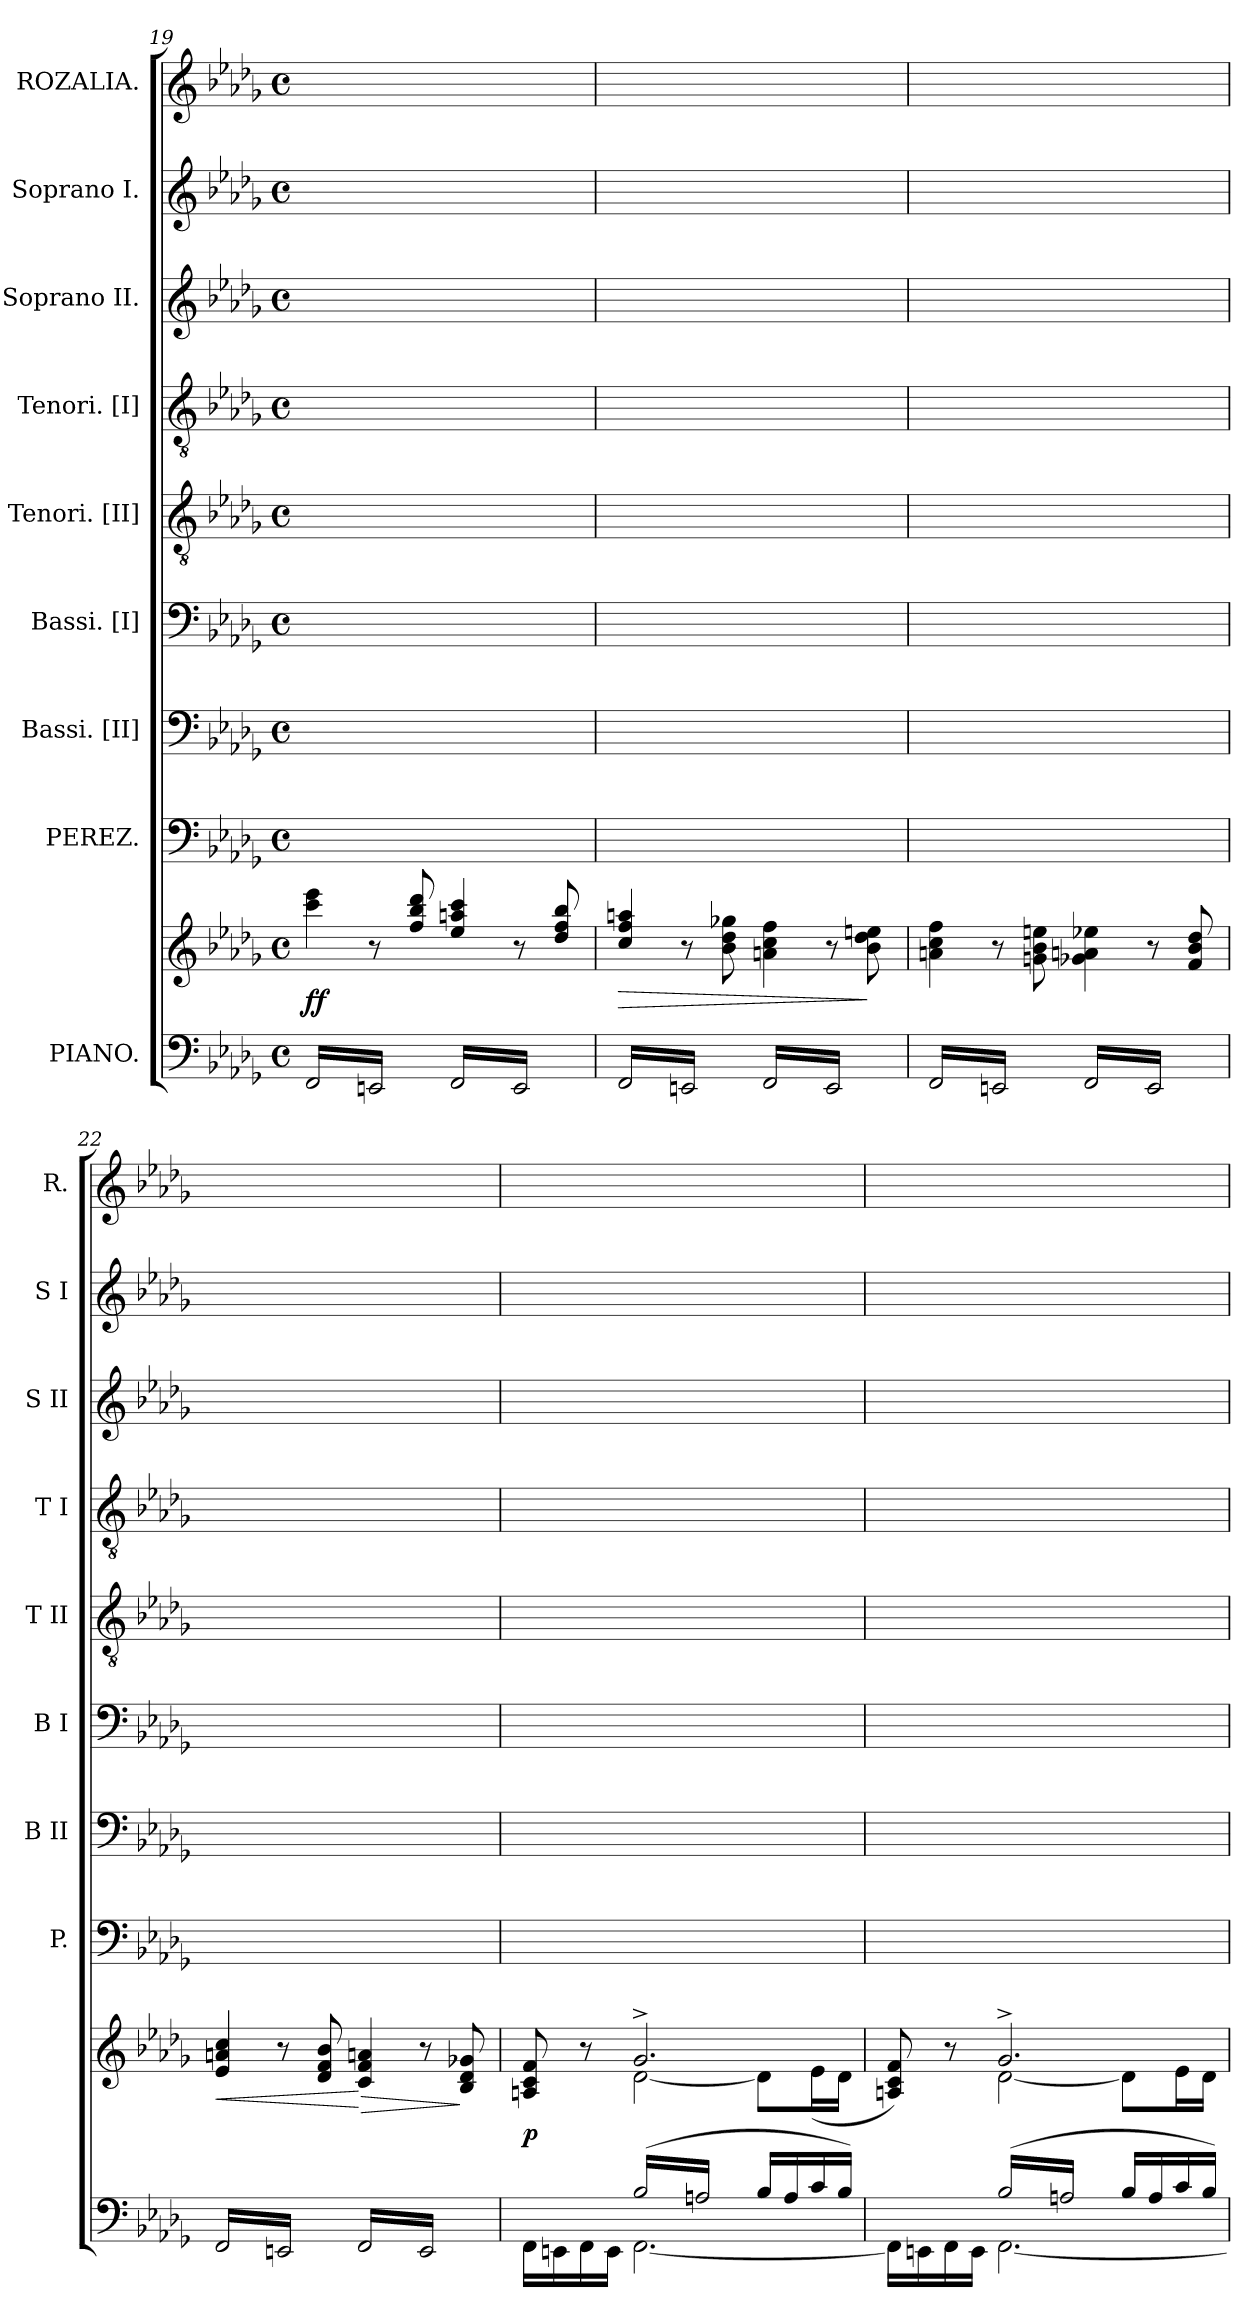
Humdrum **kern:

**kern	**kern	**dynam	**kern	**kern	**kern	**kern	**kern	**kern	**kern	**kern
*part9	*part9	*part9	*part8	*part7	*part6	*part5	*part4	*part3	*part2	*part1
*staff10	*staff9	*staff9/10	*staff8	*staff7	*staff6	*staff5	*staff4	*staff3	*staff2	*staff1
*I"PIANO.	*	*	*I"PEREZ.	*I"Bassi. [II]	*I"Bassi. [I]	*I"Tenori. [II]	*I"Tenori. [I]	*I"Soprano II.	*I"Soprano I.	*I"ROZALIA.
*	*	*	*I'P.	*I'B II	*I'B I	*I'T II	*I'T I	*I'S II	*I'S I	*I'R.
*clefF4	*clefG2	*	*clefF4	*clefF4	*clefF4	*clefGv2	*clefGv2	*clefG2	*clefG2	*clefG2
*k[b-e-a-d-g-]	*k[b-e-a-d-g-]	*	*k[b-e-a-d-g-]	*k[b-e-a-d-g-]	*k[b-e-a-d-g-]	*k[b-e-a-d-g-]	*k[b-e-a-d-g-]	*k[b-e-a-d-g-]	*k[b-e-a-d-g-]	*k[b-e-a-d-g-]
*b-:	*b-:	*	*b-:	*b-:	*b-:	*b-:	*b-:	*b-:	*b-:	*b-:
*M4/4	*M4/4	*	*M4/4	*M4/4	*M4/4	*M4/4	*M4/4	*M4/4	*M4/4	*M4/4
*met(c)	*met(c)	*	*met(c)	*met(c)	*met(c)	*met(c)	*met(c)	*met(c)	*met(c)	*met(c)
=19	=19	=19	=19	=19	=19	=19	=19	=19	=19	=19
*tremolo	*	*	*	*	*	*	*	*	*	*
(<16FF/LL	4ccc\ 4eee-\	ff	1ryy	1ryy	1ryy	1ryy	1ryy	1ryy	1ryy	1ryy
16EEn/	.	.	.	.	.	.	.	.	.	.
16FF/	.	.	.	.	.	.	.	.	.	.
16EEn/	.	.	.	.	.	.	.	.	.	.
16FF/	8r	.	.	.	.	.	.	.	.	.
16EEn/	.	.	.	.	.	.	.	.	.	.
16FF/	8ff/ 8bb-/ 8ddd-/	.	.	.	.	.	.	.	.	.
16EEn/JJ	.	.	.	.	.	.	.	.	.	.
16FF/LL	4ee-/ 4aan/ 4ccc/	.	.	.	.	.	.	.	.	.
16EE/)	.	.	.	.	.	.	.	.	.	.
16FF/	.	.	.	.	.	.	.	.	.	.
16EE/)	.	.	.	.	.	.	.	.	.	.
16FF/	8r	.	.	.	.	.	.	.	.	.
16EE/)	.	.	.	.	.	.	.	.	.	.
16FF/	8dd-/ 8ff/ 8bb-/	.	.	.	.	.	.	.	.	.
16EE/)JJ	.	.	.	.	.	.	.	.	.	.
=20	=20	=20	=20	=20	=20	=20	=20	=20	=20	=20
!	!	!LO:HP:b	!	!	!	!	!	!	!	!
(<16FF/LL	4cc/ 4ff/ 4aan/	>	1ryy	1ryy	1ryy	1ryy	1ryy	1ryy	1ryy	1ryy
16EEn/	.	.	.	.	.	.	.	.	.	.
16FF/	.	.	.	.	.	.	.	.	.	.
16EEn/	.	.	.	.	.	.	.	.	.	.
16FF/	8r	.	.	.	.	.	.	.	.	.
16EEn/	.	.	.	.	.	.	.	.	.	.
16FF/	8b-\ 8dd-\ 8gg-X\	.	.	.	.	.	.	.	.	.
16EEn/JJ	.	.	.	.	.	.	.	.	.	.
16FF/LL	4an\ 4cc\ 4ff\	.	.	.	.	.	.	.	.	.
16EE/)	.	.	.	.	.	.	.	.	.	.
16FF/	.	.	.	.	.	.	.	.	.	.
16EE/)	.	.	.	.	.	.	.	.	.	.
16FF/	8r	.	.	.	.	.	.	.	.	.
16EE/)	.	.	.	.	.	.	.	.	.	.
16FF/	8b-\ 8dd-\ 8een\	]	.	.	.	.	.	.	.	.
16EE/)JJ	.	.	.	.	.	.	.	.	.	.
=21	=21	=21	=21	=21	=21	=21	=21	=21	=21	=21
(<16FF/LL	4an\ 4cc\ 4ff\	.	1ryy	1ryy	1ryy	1ryy	1ryy	1ryy	1ryy	1ryy
16EEn/	.	.	.	.	.	.	.	.	.	.
16FF/	.	.	.	.	.	.	.	.	.	.
16EEn/	.	.	.	.	.	.	.	.	.	.
16FF/	8r	.	.	.	.	.	.	.	.	.
16EEn/	.	.	.	.	.	.	.	.	.	.
16FF/	8gn\ 8b-\ 8een\	.	.	.	.	.	.	.	.	.
16EEn/JJ	.	.	.	.	.	.	.	.	.	.
16FF/LL	4g-X\ 4an\ 4ee-X\	.	.	.	.	.	.	.	.	.
16EE/)	.	.	.	.	.	.	.	.	.	.
16FF/	.	.	.	.	.	.	.	.	.	.
16EE/)	.	.	.	.	.	.	.	.	.	.
16FF/	8r	.	.	.	.	.	.	.	.	.
16EE/)	.	.	.	.	.	.	.	.	.	.
16FF/	8f/ 8b-/ 8dd-/	.	.	.	.	.	.	.	.	.
16EE/)JJ	.	.	.	.	.	.	.	.	.	.
=22	=22	=22	=22	=22	=22	=22	=22	=22	=22	=22
!	!	!LO:HP:b	!	!	!	!	!	!	!	!
(<16FF/LL	4e-/ 4an/ 4cc/	<	1ryy	1ryy	1ryy	1ryy	1ryy	1ryy	1ryy	1ryy
16EEn/	.	.	.	.	.	.	.	.	.	.
16FF/	.	.	.	.	.	.	.	.	.	.
16EEn/	.	.	.	.	.	.	.	.	.	.
16FF/	8r	.	.	.	.	.	.	.	.	.
16EEn/	.	.	.	.	.	.	.	.	.	.
16FF/	8d-/ 8f/ 8b-/	.	.	.	.	.	.	.	.	.
16EEn/JJ	.	.	.	.	.	.	.	.	.	.
!	!	!LO:HP:n=1:b	!	!	!	!	!	!	!	!
16FF/LL	4c/ 4f/ 4an/	[ >	.	.	.	.	.	.	.	.
16EE/)	.	.	.	.	.	.	.	.	.	.
16FF/	.	.	.	.	.	.	.	.	.	.
16EE/)	.	.	.	.	.	.	.	.	.	.
16FF/	8r	.	.	.	.	.	.	.	.	.
16EE/)	.	.	.	.	.	.	.	.	.	.
16FF/	8B-/ 8d-/ 8g-X/	]	.	.	.	.	.	.	.	.
16EE/)JJ	.	.	.	.	.	.	.	.	.	.
*Xtremolo	*	*	*	*	*	*	*	*	*	*
=23	=23	=23	=23	=23	=23	=23	=23	=23	=23	=23
*^	*^	*	*	*	*	*	*	*	*	*
16FF\LL	4ryy	8An/ 8c/ 8f/	4rcyy	p	1ryy	1ryy	1ryy	1ryy	1ryy	1ryy	1ryy	1ryy
16EEn\	.	.	.	.	.	.	.	.	.	.	.	.
16FF\	.	8r	.	.	.	.	.	.	.	.	.	.
16EE\JJ	.	.	.	.	.	.	.	.	.	.	.	.
*tremolo	*	*	*	*	*	*	*	*	*	*	*	*
(<16B-/LL	[<2.FF\	2.g-^>/	[2d-\	.	.	.	.	.	.	.	.	.
16An/	.	.	.	.	.	.	.	.	.	.	.	.
16B-/	.	.	.	.	.	.	.	.	.	.	.	.
16An/	.	.	.	.	.	.	.	.	.	.	.	.
16B-/	.	.	.	.	.	.	.	.	.	.	.	.
16An/	.	.	.	.	.	.	.	.	.	.	.	.
16B-/	.	.	.	.	.	.	.	.	.	.	.	.
16An/JJ	.	.	.	.	.	.	.	.	.	.	.	.
*Xtremolo	*	*	*	*	*	*	*	*	*	*	*	*
16B-/LL	.	.	8d-\L]	.	.	.	.	.	.	.	.	.
16A/	.	.	.	.	.	.	.	.	.	.	.	.
16c/	.	.	(>16e-\L	.	.	.	.	.	.	.	.	.
16B-/JJ)	.	.	16d-\JJ	.	.	.	.	.	.	.	.	.
=24	=24	=24	=24	=24	=24	=24	=24	=24	=24	=24	=24	=24
16FF\LL]	4ryy	8An/ 8c/ 8f/)	4ryy	.	1ryy	1ryy	1ryy	1ryy	1ryy	1ryy	1ryy	1ryy
16EEn\	.	.	.	.	.	.	.	.	.	.	.	.
16FF\	.	8r	.	.	.	.	.	.	.	.	.	.
16EE\JJ	.	.	.	.	.	.	.	.	.	.	.	.
*tremolo	*	*	*	*	*	*	*	*	*	*	*	*
(<16B-/LL	[<2.FF\	2.g-^>/	[2d-\	.	.	.	.	.	.	.	.	.
16An/	.	.	.	.	.	.	.	.	.	.	.	.
16B-/	.	.	.	.	.	.	.	.	.	.	.	.
16An/	.	.	.	.	.	.	.	.	.	.	.	.
16B-/	.	.	.	.	.	.	.	.	.	.	.	.
16An/	.	.	.	.	.	.	.	.	.	.	.	.
16B-/	.	.	.	.	.	.	.	.	.	.	.	.
16An/JJ	.	.	.	.	.	.	.	.	.	.	.	.
*Xtremolo	*	*	*	*	*	*	*	*	*	*	*	*
16B-/LL	.	.	8d-\L]	.	.	.	.	.	.	.	.	.
16A/	.	.	.	.	.	.	.	.	.	.	.	.
16c/	.	.	16e-\L	.	.	.	.	.	.	.	.	.
16B-/JJ)	.	.	16d-\JJ	.	.	.	.	.	.	.	.	.
*v	*v	*	*	*	*	*	*	*	*	*	*	*
*	*v	*v	*	*	*	*	*	*	*	*	*
=	=	=	=	=	=	=	=	=	=	=
*-	*-	*-	*-	*-	*-	*-	*-	*-	*-	*-
